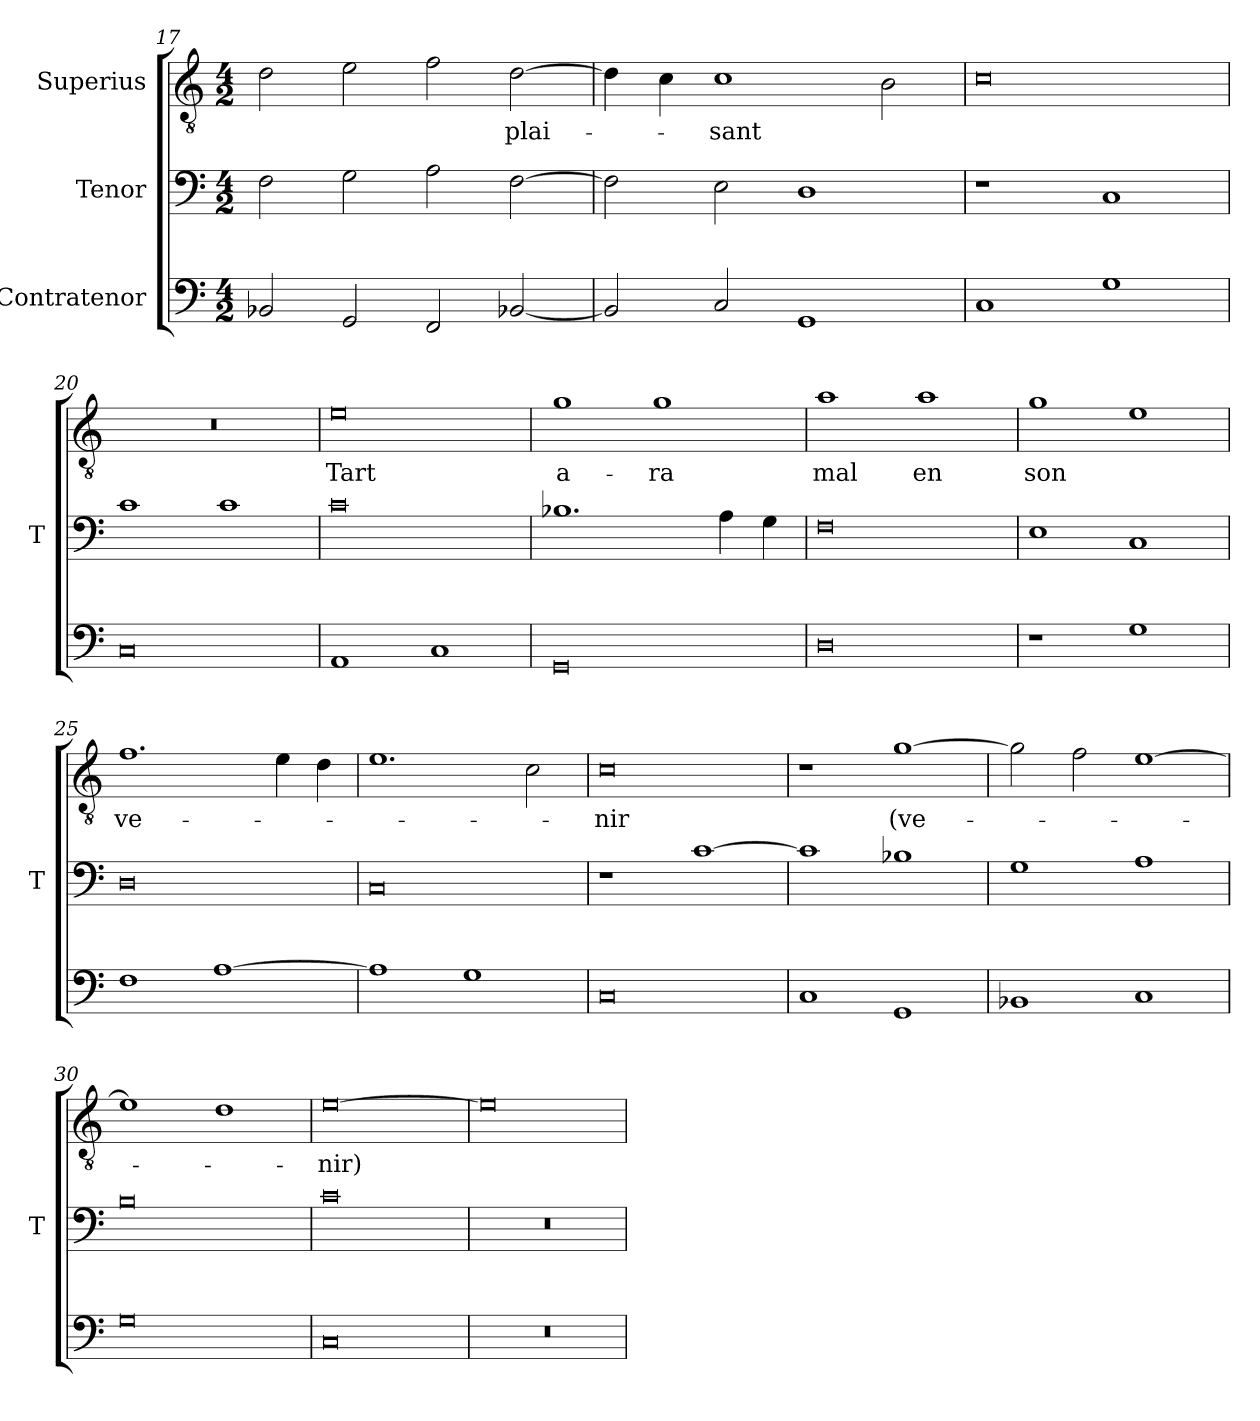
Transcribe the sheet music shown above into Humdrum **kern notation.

**kern	**kern	**kern	**text
*part3	*part2	*part1	*part1
*staff3	*staff2	*staff1	*staff1
*I"Contratenor	*I"Tenor	*I"Superius	*
*	*I'T	*	*
*clefF4	*clefF4	*clefGv2	*
*M4/2	*M4/2	*M4/2	*
=17	=17	=17	=17
2BB-X	2F	2d	.
2GG	2G	2e	.
2FF	2A	2f	.
[2BB-X	[2F	[2d	plai-
=18	=18	=18	=18
2BB-]	2F]	4d]	.
.	.	4c	.
2C	2E	1c	-sant
1GG	1D	.	.
.	.	2B	.
=19	=19	=19	=19
1C	1r	0c	.
1G	1C	.	.
=20	=20	=20	=20
0C	1c	0r	.
.	1c	.	.
=21	=21	=21	=21
1AA	0c	0e	-Tart
1C	.	.	.
=22	=22	=22	=22
0GG	1.B-X	1g	a-
.	.	1g	-ra
.	4A	.	.
.	4G	.	.
=23	=23	=23	=23
0D	0F	1a	-mal
.	.	1a	-en
=24	=24	=24	=24
1r	1E	1g	-son
1G	1C	1e	.
=25	=25	=25	=25
1F	0D	1.f	ve-
[1A	.	.	.
.	.	4e	.
.	.	4d	.
=26	=26	=26	=26
1A]	0C	1.e	.
1G	.	.	.
.	.	2c	.
=27	=27	=27	=27
0C	1r	0c	-nir
.	[1c	.	.
=28	=28	=28	=28
1C	1c]	1r	.
1GG	1B-X	[1g	(ve-
=29	=29	=29	=29
1BB-X	1G	2g]	.
.	.	2f	.
1C	1A	[1e	.
=30	=30	=30	=30
0G	0B	1e]	.
.	.	1d	.
=31	=31	=31	=31
0C	0c	[0e	-nir)
=32	=32	=32	=32
0r	0r	0e]	.
=	=	=	=
*-	*-	*-	*-
